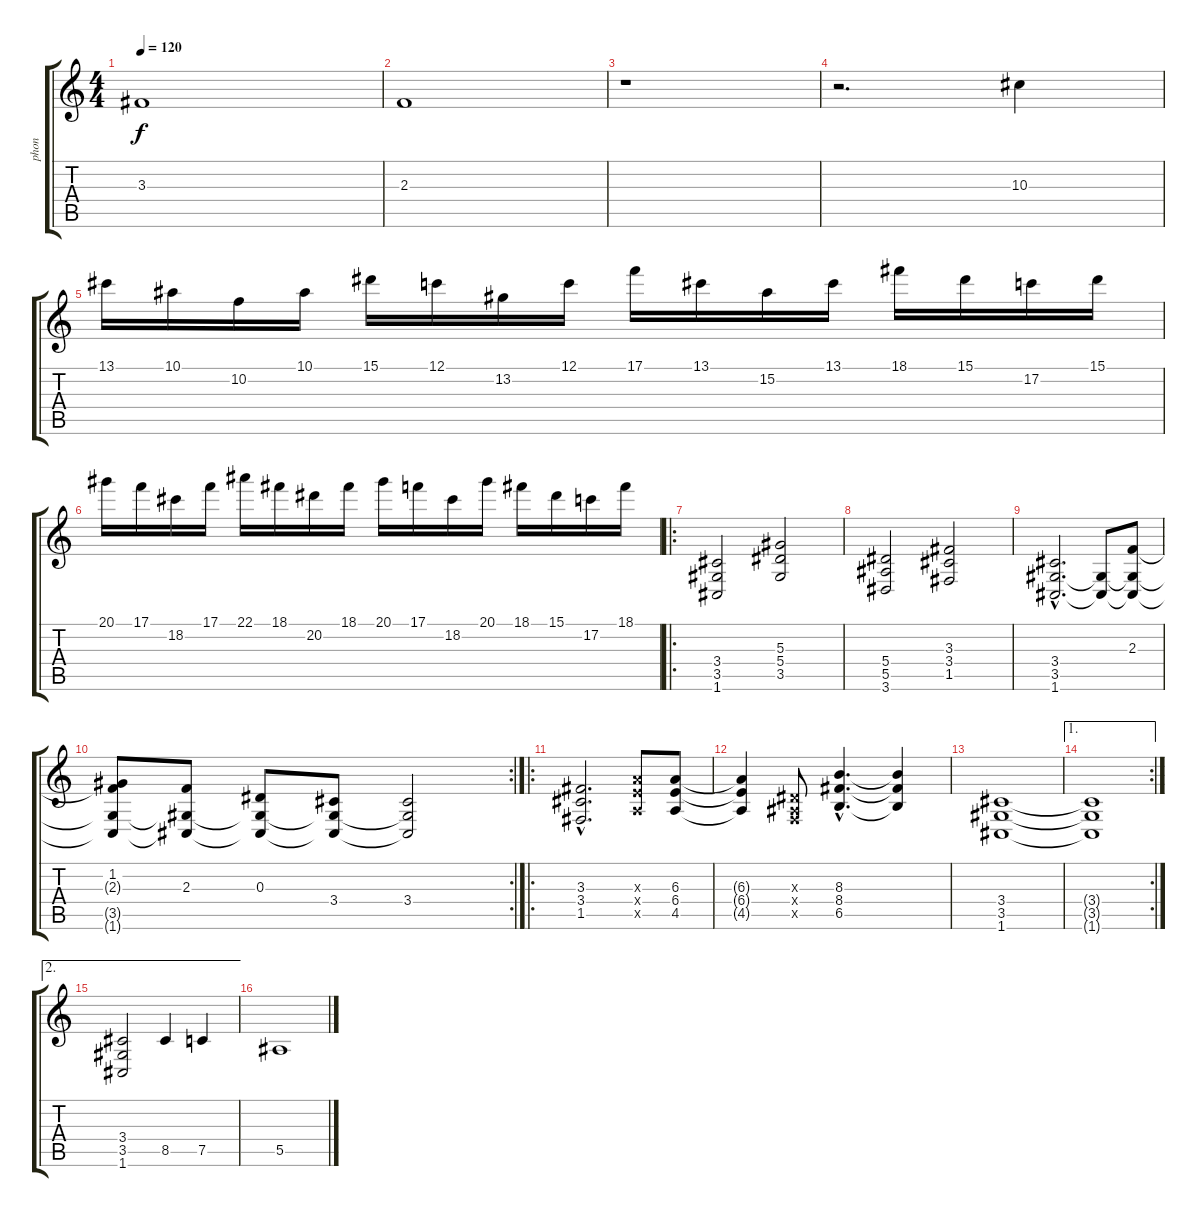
\track ("phon" "phon") {instrument overdrivenguitar}
\staff {score tabs}
\tuning (C4 G3 Eb3 Bb2 F2 C2) {hide}
\ts (4 4)
\tempo 120
\clef g2
\ks c
3.3.1{dy f} |
2.3.1{volume 0} |
r.1 |
r.2{d} 10.3.4{volume 13} |
13.1.16 10.1.16 10.2.16 10.1.16 15.1.16 12.1.16 13.2.16 12.1.16 17.1.16 13.1.16 15.2.16 13.1.16 18.1.16 15.1.16 17.2.16 15.1.16 |
20.1.16 17.1.16 18.2.16 17.1.16 22.1.16 18.1.16 20.2.16 18.1.16 20.1.16 17.1.16 18.2.16 20.1.16 18.1.16 15.1.16 17.2.16 18.1.16 |
\ro
(3.4 3.5 1.6).2 (5.3 5.4 3.5).2 |
(5.4 5.5 3.6).2 (3.3 3.4 1.5).2 |
(3.4{hac} 3.5{hac} 1.6{hac}).2{d} (3.5{t} 1.6{t}).8 (2.3 3.5{t} 1.6{t}).8 |
\rc 2
(1.2 2.3{t} 3.5{t} 1.6{t}).8 (2.3 3.5{t} 1.6{t}).8 (0.3 3.5{t} 1.6{t}).8 (3.4 3.5{t} 1.6{t}).8 (3.4 3.5{t} 1.6{t}).2 |
\ro
(3.3{hac} 3.4{hac} 1.5{hac}).2{d} (6.3{x} 6.4{x} 4.5{x}).8 (6.3 6.4 4.5).8 |
(6.3{t} 6.4{t} 4.5{t}).4 (0.3{x} 0.4{x} 0.5{x}).8 (8.3{hac} 8.4{hac} 6.5{hac}).4{d} (8.3{t} 8.4{t} 6.5{t}).4 |
(3.4 3.5 1.6).1 |
\ae 1
\rc 2
(3.4{t} 3.5{t} 1.6{t}).1 |
\ae 2
(3.4 3.5 1.6).2 8.5.4 7.5.4 |
5.5.1
